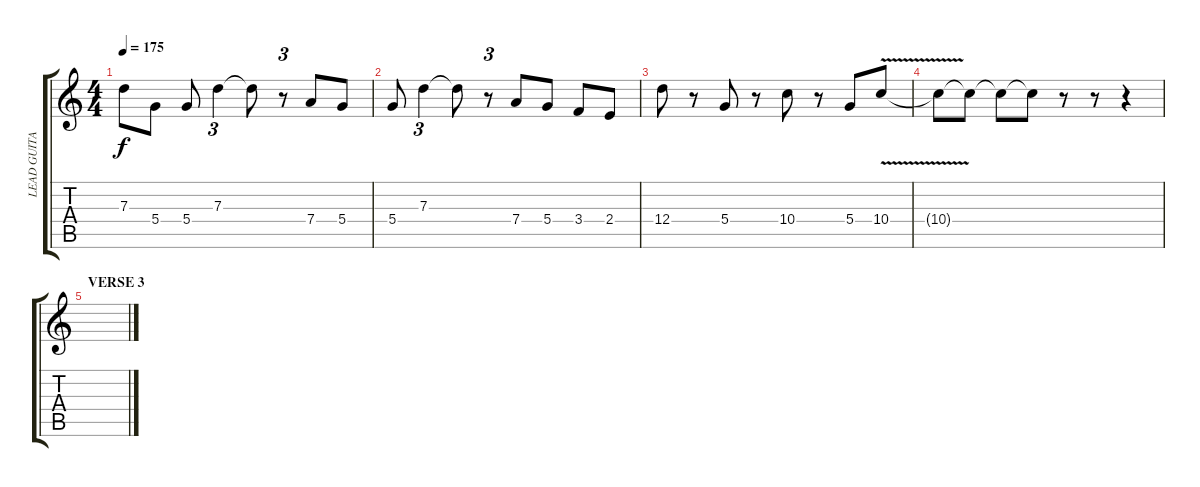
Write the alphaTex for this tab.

\track ("LEAD GUITAR" "LEAD GUITA") {instrument distortionguitar}
\staff {score tabs}
\tuning (E4 B3 G3 D3 A2 E2) {hide}
\ts (4 4)
\tempo 175
\clef g2
\ks c
7.3.8{dy f} 5.4.8 5.4.8 7.3.4{tu (3 2)} 7.3{t}.8 r.8{tu (3 2)} 7.4.8 5.4.8 |
5.4.8 7.3.4{tu (3 2)} 7.3{t}.8 r.8{tu (3 2)} 7.4.8 5.4.8 3.4.8 2.4.8 |
12.4.8 r.8 5.4.8 r.8 10.4.8 r.8 5.4.8 10.4{v}.8 |
10.4{t}.8 10.4{t}.8 10.4{t}.8 10.4{t}.8 r.8 r.8 r.4 |
\section ("" "VERSE 3")
